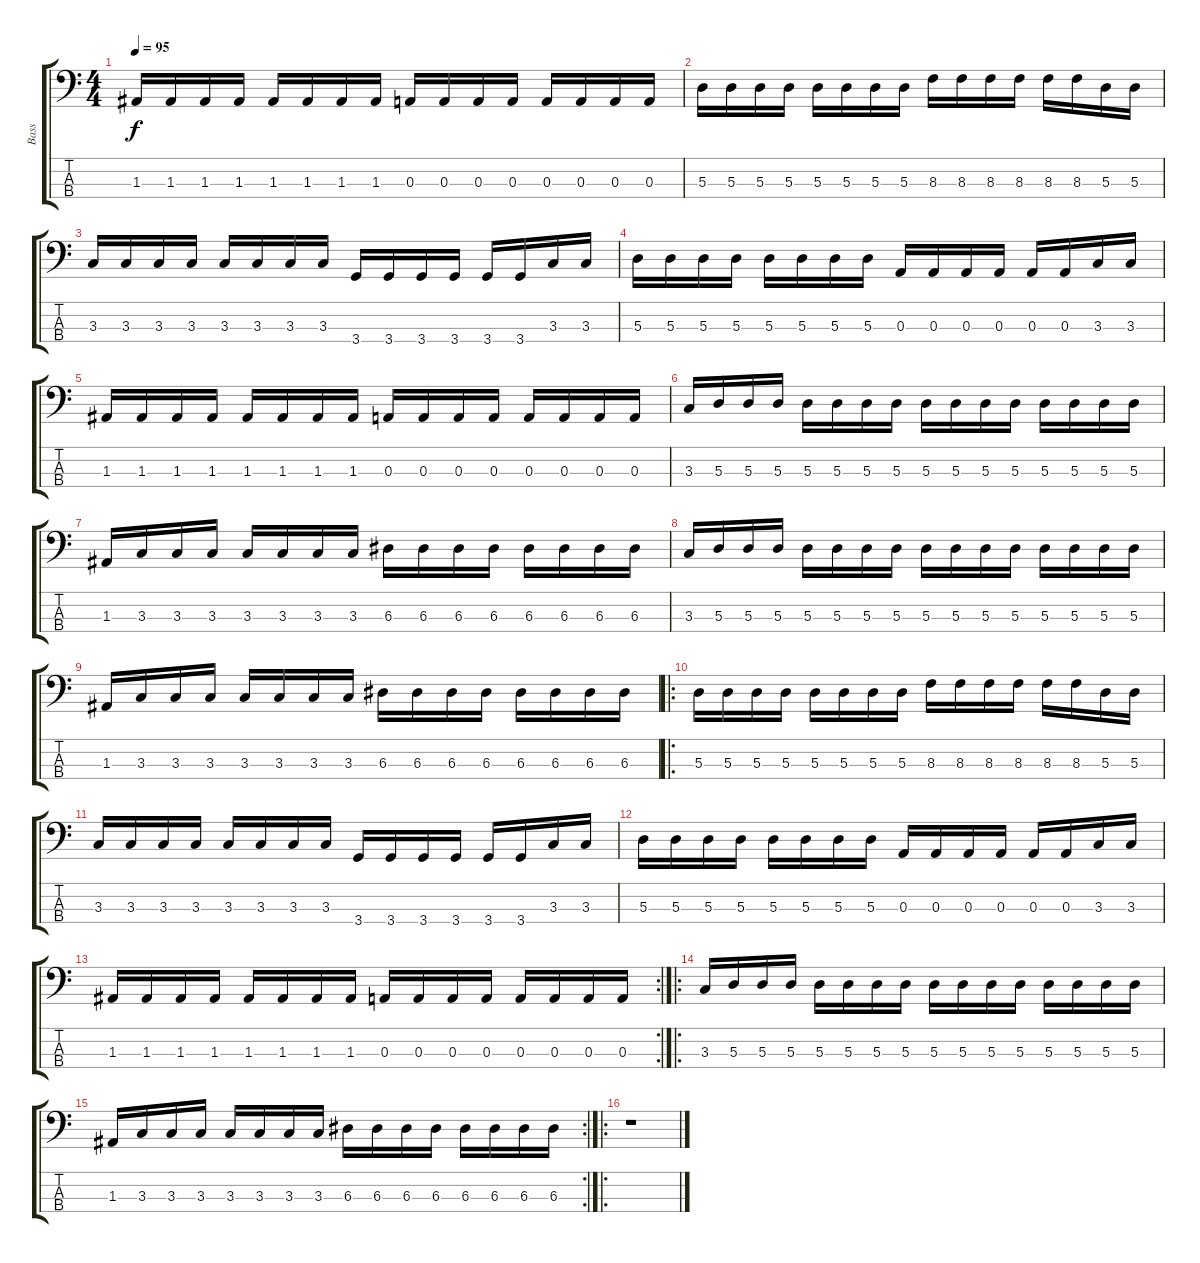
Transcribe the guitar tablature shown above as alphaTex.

\track ("Bass" "Bass") {instrument slapbass2}
\staff {score tabs}
\tuning (G2 D2 A1 E1) {hide}
\ts (4 4)
\tempo 95
\clef f4
\ks c
1.3.16{dy f} 1.3.16 1.3.16 1.3.16 1.3.16 1.3.16 1.3.16 1.3.16 0.3.16 0.3.16 0.3.16 0.3.16 0.3.16 0.3.16 0.3.16 0.3.16 |
5.3.16 5.3.16 5.3.16 5.3.16 5.3.16 5.3.16 5.3.16 5.3.16 8.3.16 8.3.16 8.3.16 8.3.16 8.3.16 8.3.16 5.3.16 5.3.16 |
3.3.16 3.3.16 3.3.16 3.3.16 3.3.16 3.3.16 3.3.16 3.3.16 3.4.16 3.4.16 3.4.16 3.4.16 3.4.16 3.4.16 3.3.16 3.3.16 |
5.3.16 5.3.16 5.3.16 5.3.16 5.3.16 5.3.16 5.3.16 5.3.16 0.3.16 0.3.16 0.3.16 0.3.16 0.3.16 0.3.16 3.3.16 3.3.16 |
1.3.16 1.3.16 1.3.16 1.3.16 1.3.16 1.3.16 1.3.16 1.3.16 0.3.16 0.3.16 0.3.16 0.3.16 0.3.16 0.3.16 0.3.16 0.3.16 |
3.3.16 5.3.16 5.3.16 5.3.16 5.3.16 5.3.16 5.3.16 5.3.16 5.3.16 5.3.16 5.3.16 5.3.16 5.3.16 5.3.16 5.3.16 5.3.16 |
1.3.16 3.3.16 3.3.16 3.3.16 3.3.16 3.3.16 3.3.16 3.3.16 6.3.16 6.3.16 6.3.16 6.3.16 6.3.16 6.3.16 6.3.16 6.3.16 |
3.3.16 5.3.16 5.3.16 5.3.16 5.3.16 5.3.16 5.3.16 5.3.16 5.3.16 5.3.16 5.3.16 5.3.16 5.3.16 5.3.16 5.3.16 5.3.16 |
1.3.16 3.3.16 3.3.16 3.3.16 3.3.16 3.3.16 3.3.16 3.3.16 6.3.16 6.3.16 6.3.16 6.3.16 6.3.16 6.3.16 6.3.16 6.3.16 |
\ro
5.3.16 5.3.16 5.3.16 5.3.16 5.3.16 5.3.16 5.3.16 5.3.16 8.3.16 8.3.16 8.3.16 8.3.16 8.3.16 8.3.16 5.3.16 5.3.16 |
3.3.16 3.3.16 3.3.16 3.3.16 3.3.16 3.3.16 3.3.16 3.3.16 3.4.16 3.4.16 3.4.16 3.4.16 3.4.16 3.4.16 3.3.16 3.3.16 |
5.3.16 5.3.16 5.3.16 5.3.16 5.3.16 5.3.16 5.3.16 5.3.16 0.3.16 0.3.16 0.3.16 0.3.16 0.3.16 0.3.16 3.3.16 3.3.16 |
\rc 2
1.3.16 1.3.16 1.3.16 1.3.16 1.3.16 1.3.16 1.3.16 1.3.16 0.3.16 0.3.16 0.3.16 0.3.16 0.3.16 0.3.16 0.3.16 0.3.16 |
\ro
3.3.16 5.3.16 5.3.16 5.3.16 5.3.16 5.3.16 5.3.16 5.3.16 5.3.16 5.3.16 5.3.16 5.3.16 5.3.16 5.3.16 5.3.16 5.3.16 |
\rc 2
1.3.16 3.3.16 3.3.16 3.3.16 3.3.16 3.3.16 3.3.16 3.3.16 6.3.16 6.3.16 6.3.16 6.3.16 6.3.16 6.3.16 6.3.16 6.3.16 |
\ro
r.1
